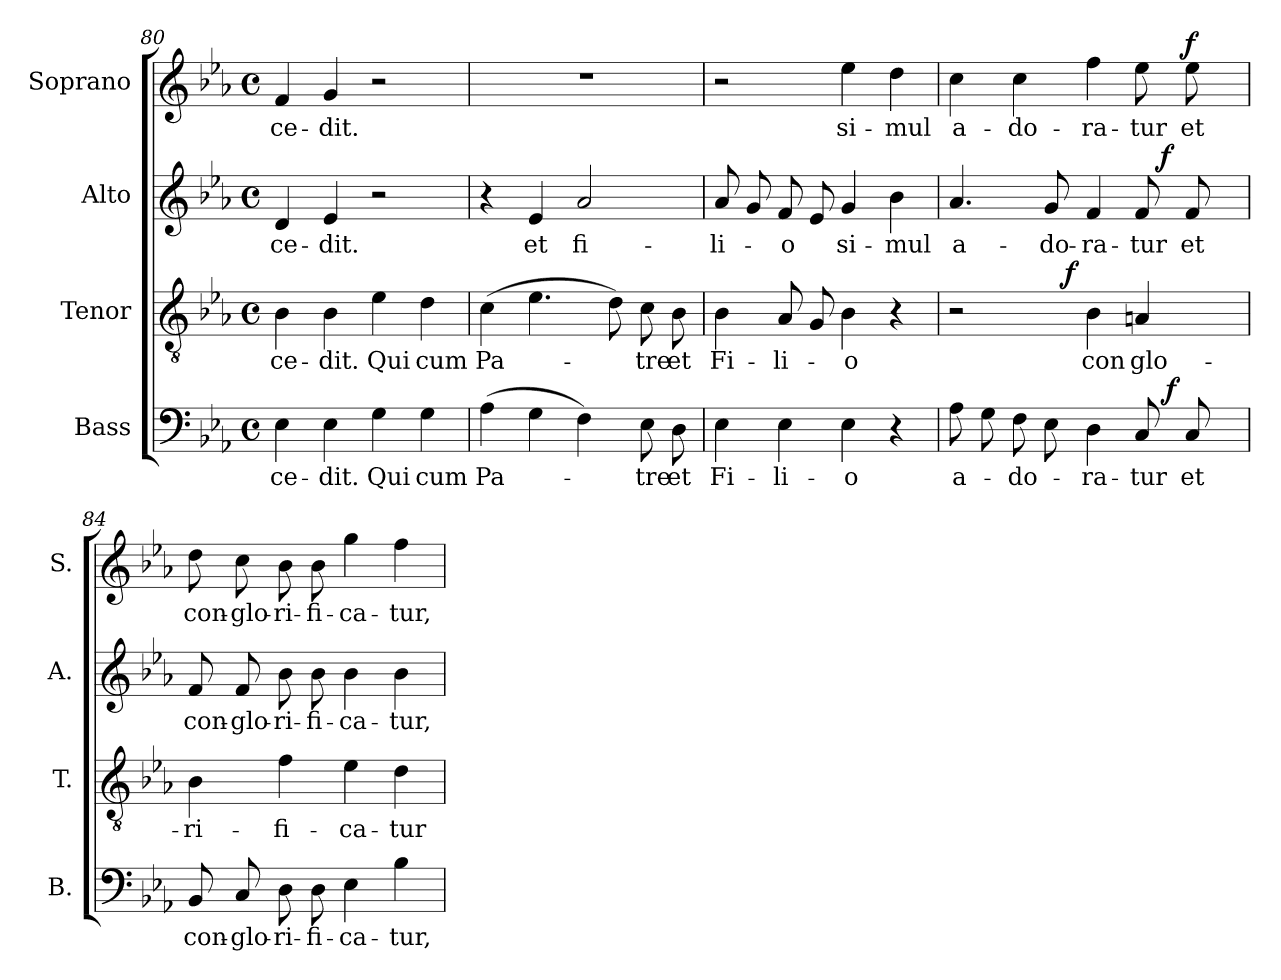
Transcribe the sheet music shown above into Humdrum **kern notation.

**kern	**text	**dynam	**kern	**text	**dynam	**kern	**text	**dynam	**kern	**text	**dynam
*part4	*part4	*part4	*part3	*part3	*part3	*part2	*part2	*part2	*part1	*part1	*part1
*staff4	*staff4	*staff4	*staff3	*staff3	*staff3	*staff2	*staff2	*staff2	*staff1	*staff1	*staff1
*I"Bass	*	*	*I"Tenor	*	*	*I"Alto	*	*	*I"Soprano	*	*
*I'B.	*	*	*I'T.	*	*	*I'A.	*	*	*I'S.	*	*
*clefF4	*	*	*clefGv2	*	*	*clefG2	*	*	*clefG2	*	*
*	*	*	*ITrd7c12	*	*	*	*	*	*	*	*
*k[b-e-a-]	*	*	*k[b-e-a-]	*	*	*k[b-e-a-]	*	*	*k[b-e-a-]	*	*
*E-:	*	*	*E-:	*	*	*E-:	*	*	*E-:	*	*
*M4/4	*	*	*M4/4	*	*	*M4/4	*	*	*M4/4	*	*
*met(c)	*	*	*met(c)	*	*	*met(c)	*	*	*met(c)	*	*
=80	=80	=80	=80	=80	=80	=80	=80	=80	=80	=80	=80
!	!LO:LY:b:color=#000000	!	!	!	!	!	!	!	!	!	!
!	!	!	!	!LO:LY:b:color=#000000	!	!	!	!	!	!	!
!	!	!	!	!	!	!	!LO:LY:b:color=#000000	!	!	!	!
!	!	!	!	!	!	!	!	!	!	!LO:LY:b:color=#000000	!
4E-i\	-ce-	.	4BB-i\	-ce-	.	4di/	-ce-	.	4fi/	-ce-	.
!	!LO:LY:b:color=#000000	!	!	!	!	!	!	!	!	!	!
!	!	!	!	!LO:LY:b:color=#000000	!	!	!	!	!	!	!
!	!	!	!	!	!	!	!LO:LY:b:color=#000000	!	!	!	!
!	!	!	!	!	!	!	!	!	!	!LO:LY:b:color=#000000	!
4E-i\	-dit.	.	4BB-i\	-dit.	.	4e-i/	-dit.	.	4gi/	-dit.	.
!	!LO:LY:b:color=#000000	!	!	!	!	!	!	!	!	!	!
!	!	!	!	!LO:LY:b:color=#000000	!	!	!	!	!	!	!
4Gi\	Qui	.	4E-i\	Qui	.	2r	.	.	2r	.	.
!	!LO:LY:b:color=#000000	!	!	!	!	!	!	!	!	!	!
!	!	!	!	!LO:LY:b:color=#000000	!	!	!	!	!	!	!
4Gi\	cum	.	4Di\	cum	.	.	.	.	.	.	.
=81	=81	=81	=81	=81	=81	=81	=81	=81	=81	=81	=81
!	!LO:LY:b:color=#000000	!	!	!	!	!	!	!	!	!	!
!	!	!	!	!LO:LY:b:color=#000000	!	!	!	!	!	!	!
(4A-i\	Pa-	.	(4Ci\	Pa-	.	4r	.	.	1r	.	.
!	!	!	!	!	!	!	!LO:LY:b:color=#000000	!	!	!	!
4Gi\	.	.	4.E-i\	.	.	4e-i/	et	.	.	.	.
!	!	!	!	!	!	!	!LO:LY:b:color=#000000	!	!	!	!
4Fi\)	.	.	.	.	.	2a-i/	fi-	.	.	.	.
.	.	.	8Di\)	.	.	.	.	.	.	.	.
!	!LO:LY:b:color=#000000	!	!	!	!	!	!	!	!	!	!
!	!	!	!	!LO:LY:b:color=#000000	!	!	!	!	!	!	!
8E-i\	-tre	.	8Ci\	-tre	.	.	.	.	.	.	.
!	!LO:LY:b:color=#000000	!	!	!	!	!	!	!	!	!	!
!	!	!	!	!LO:LY:b:color=#000000	!	!	!	!	!	!	!
8Di\	et	.	8BB-i\	et	.	.	.	.	.	.	.
!!LO:LB:g=z
=82	=82	=82	=82	=82	=82	=82	=82	=82	=82	=82	=82
!	!LO:LY:b:color=#000000	!	!	!	!	!	!	!	!	!	!
!	!	!	!	!LO:LY:b:color=#000000	!	!	!	!	!	!	!
!	!	!	!	!	!	!	!LO:LY:b:color=#000000	!	!	!	!
4E-i\	Fi-	.	4BB-i\	Fi-	.	8a-i/	-li-	.	2r	.	.
.	.	.	.	.	.	8gi/	.	.	.	.	.
!	!LO:LY:b:color=#000000	!	!	!	!	!	!	!	!	!	!
!	!	!	!	!LO:LY:b:color=#000000	!	!	!	!	!	!	!
!	!	!	!	!	!	!	!LO:LY:b:color=#000000	!	!	!	!
4E-i\	-li-	.	8AA-i/	-li-	.	8fi/	-o	.	.	.	.
.	.	.	8GGi/	.	.	8e-i/	.	.	.	.	.
!	!LO:LY:b:color=#000000	!	!	!	!	!	!	!	!	!	!
!	!	!	!	!LO:LY:b:color=#000000	!	!	!	!	!	!	!
!	!	!	!	!	!	!	!LO:LY:b:color=#000000	!	!	!	!
!	!	!	!	!	!	!	!	!	!	!LO:LY:b:color=#000000	!
4E-i\	-o	.	4BB-i\	-o	.	4gi/	si-	.	4ee-i\	si-	.
!	!	!	!	!	!	!	!LO:LY:b:color=#000000	!	!	!	!
!	!	!	!	!	!	!	!	!	!	!LO:LY:b:color=#000000	!
4r	.	.	4r	.	.	4b-i\	-mul	.	4ddi\	-mul	.
=83	=83	=83	=83	=83	=83	=83	=83	=83	=83	=83	=83
!	!LO:LY:b:color=#000000	!	!	!	!	!	!	!	!	!	!
!	!	!	!	!	!	!	!LO:LY:b:color=#000000	!	!	!	!
!	!	!	!	!	!	!	!	!	!	!LO:LY:b:color=#000000	!
*^	*	*	*^	*	*	*^	*	*	*	*	*
8A-i\	2ryy	a-	.	2r	4..ryy	.	.	4.a-i/	2ryy	a-	.	4cci\	a-	.
8Gi\	.	.	.	.	.	.	.	.	.	.	.	.	.	.
!	!	!LO:LY:b:color=#000000	!	!	!	!	!	!	!	!	!	!	!	!
!	!	!	!	!	!	!	!	!	!	!	!	!	!LO:LY:b:color=#000000	!
8Fi\	.	-do-	.	.	.	.	.	.	.	.	.	4cci\	-do-	.
!	!	!	!	!	!	!	!	!	!	!LO:LY:b:color=#000000	!	!	!	!
8E-i\	.	.	.	.	.	.	.	8gi/	.	-do-	.	.	.	.
.	.	.	.	.	2ryy	.	f	.	.	.	.	.	.	.
!	!	!LO:LY:b:color=#000000	!	!	!	!	!	!	!	!	!	!	!	!
!	!	!	!	!	!	!LO:LY:b:color=#000000	!	!	!	!	!	!	!	!
!	!	!	!	!	!	!	!	!	!	!LO:LY:b:color=#000000	!	!	!	!
!	!	!	!	!	!	!	!	!	!	!	!	!	!LO:LY:b:color=#000000	!
4Di\	4ryy	-ra-	.	4BB-i\	.	con	.	4fi/	4ryy	-ra-	.	4ffi\	-ra-	.
!	!	!LO:LY:b:color=#000000	!	!	!	!	!	!	!	!	!	!	!	!
!	!	!	!	!	!	!LO:LY:b:color=#000000	!	!	!	!	!	!	!	!
!	!	!	!	!	!	!	!	!	!	!LO:LY:b:color=#000000	!	!	!	!
!	!	!	!	!	!	!	!	!	!	!	!	!	!LO:LY:b:color=#000000	!
8Ci/	16ryy	-tur	.	4AAni/	.	glo-	.	8fi/	16ryy	-tur	.	8ee-i\	-tur	.
.	128ryy	.	.	.	.	.	.	.	256ryy	.	.	.	.	.
.	.	.	.	.	.	.	.	.	1024ryy	.	.	.	.	.
.	.	.	.	.	.	.	.	.	8ryy	.	f	.	.	.
.	512.ryy	.	.	.	.	.	.	.	.	.	.	.	.	.
.	8ryy	.	f	.	.	.	.	.	.	.	.	.	.	.
!	!	!LO:LY:b:color=#000000	!	!	!	!	!	!	!	!	!	!	!	!
!	!	!	!	!	!	!	!	!	!	!LO:LY:b:color=#000000	!	!	!	!
!	!	!	!	!	!	!	!	!	!	!	!	!	!LO:LY:b:color=#000000	!
8Ci/	.	et	.	.	.	.	.	8fi/	.	et	.	8ee-i\	et	f
.	.	.	.	.	16ryy	.	.	.	.	.	.	.	.	.
.	.	.	.	.	.	.	.	.	32ryy	.	.	.	.	.
.	32ryy	.	.	.	.	.	.	.	.	.	.	.	.	.
.	.	.	.	.	.	.	.	.	64ryy	.	.	.	.	.
.	64ryy	.	.	.	.	.	.	.	.	.	.	.	.	.
.	.	.	.	.	.	.	.	.	128ryy	.	.	.	.	.
.	256ryy	.	.	.	.	.	.	.	.	.	.	.	.	.
.	.	.	.	.	.	.	.	.	512.ryy	.	.	.	.	.
.	1024ryy	.	.	.	.	.	.	.	.	.	.	.	.	.
*v	*v	*	*	*	*	*	*	*v	*v	*	*	*	*	*
*	*	*	*v	*v	*	*	*	*	*	*	*	*
=84	=84	=84	=84	=84	=84	=84	=84	=84	=84	=84	=84
*^	*	*	*^	*	*	*^	*	*	*	*	*
!	!	!LO:LY:b:color=#000000	!	!	!	!	!	!	!	!	!	!	!	!
*v	*v	*	*	*	*	*	*	*v	*v	*	*	*	*	*
*	*	*	*v	*v	*	*	*	*	*	*	*	*
*^	*	*	*^	*	*	*^	*	*	*	*	*
!	!	!	!	!	!	!LO:LY:b:color=#000000	!	!	!	!	!	!	!	!
*v	*v	*	*	*	*	*	*	*v	*v	*	*	*	*	*
*	*	*	*v	*v	*	*	*	*	*	*	*	*
*^	*	*	*^	*	*	*^	*	*	*	*	*
!	!	!	!	!	!	!	!	!	!	!LO:LY:b:color=#000000	!	!	!	!
*v	*v	*	*	*	*	*	*	*v	*v	*	*	*	*	*
*	*	*	*v	*v	*	*	*	*	*	*	*	*
*^	*	*	*^	*	*	*^	*	*	*	*	*
!	!	!	!	!	!	!	!	!	!	!	!	!	!LO:LY:b:color=#000000	!
*v	*v	*	*	*	*	*	*	*v	*v	*	*	*	*	*
*	*	*	*v	*v	*	*	*	*	*	*	*	*
8BB-i/	con-	.	4BB-i\	-ri-	.	8fi/	con-	.	8ddi\	con-	.
!	!LO:LY:b:color=#000000	!	!	!	!	!	!	!	!	!	!
!	!	!	!	!	!	!	!LO:LY:b:color=#000000	!	!	!	!
!	!	!	!	!	!	!	!	!	!	!LO:LY:b:color=#000000	!
8Ci/	-glo-	.	.	.	.	8fi/	-glo-	.	8cci\	-glo-	.
!	!LO:LY:b:color=#000000	!	!	!	!	!	!	!	!	!	!
!	!	!	!	!LO:LY:b:color=#000000	!	!	!	!	!	!	!
!	!	!	!	!	!	!	!LO:LY:b:color=#000000	!	!	!	!
!	!	!	!	!	!	!	!	!	!	!LO:LY:b:color=#000000	!
8Di\	-ri-	.	4Fi\	-fi-	.	8b-i\	-ri-	.	8b-i\	-ri-	.
!	!LO:LY:b:color=#000000	!	!	!	!	!	!	!	!	!	!
!	!	!	!	!	!	!	!LO:LY:b:color=#000000	!	!	!	!
!	!	!	!	!	!	!	!	!	!	!LO:LY:b:color=#000000	!
8Di\	-fi-	.	.	.	.	8b-i\	-fi-	.	8b-i\	-fi-	.
!	!LO:LY:b:color=#000000	!	!	!	!	!	!	!	!	!	!
!	!	!	!	!LO:LY:b:color=#000000	!	!	!	!	!	!	!
!	!	!	!	!	!	!	!LO:LY:b:color=#000000	!	!	!	!
!	!	!	!	!	!	!	!	!	!	!LO:LY:b:color=#000000	!
4E-i\	-ca-	.	4E-i\	-ca-	.	4b-i\	-ca-	.	4ggi\	-ca-	.
!	!LO:LY:b:color=#000000	!	!	!	!	!	!	!	!	!	!
!	!	!	!	!LO:LY:b:color=#000000	!	!	!	!	!	!	!
!	!	!	!	!	!	!	!LO:LY:b:color=#000000	!	!	!	!
!	!	!	!	!	!	!	!	!	!	!LO:LY:b:color=#000000	!
4B-i\	-tur,	.	4Di\	-tur	.	4b-i\	-tur,	.	4ffi\	-tur,	.
=	=	=	=	=	=	=	=	=	=	=	=
*-	*-	*-	*-	*-	*-	*-	*-	*-	*-	*-	*-
